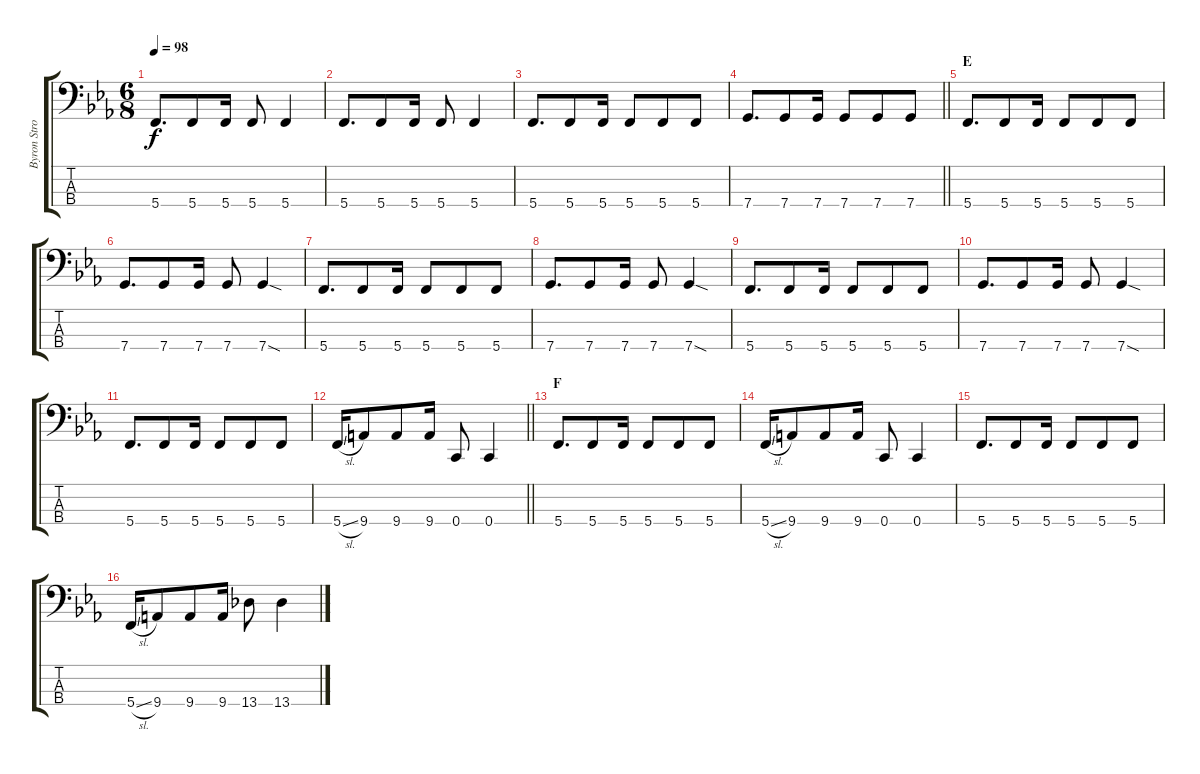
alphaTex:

\track ("Byron Stroud" "Byron Stro") {instrument electricbassfinger}
\staff {score tabs}
\tuning (G2 C2 G1 C1) {hide}
\ts (6 8)
\tempo 98
\clef f4
\ks eb
5.4.8{d dy f} 5.4.8 5.4.16 5.4.8 5.4.4 |
5.4.8{d} 5.4.8 5.4.16 5.4.8 5.4.4 |
5.4.8{d} 5.4.8 5.4.16 5.4.8 5.4.8 5.4.8 |
\barLineRight lightlight
7.4.8{d} 7.4.8 7.4.16 7.4.8 7.4.8 7.4.8 |
\section ("" "E")
5.4.8{d} 5.4.8 5.4.16 5.4.8 5.4.8 5.4.8 |
7.4.8{d} 7.4.8 7.4.16 7.4.8 7.4{sod}.4 |
5.4.8{d} 5.4.8 5.4.16 5.4.8 5.4.8 5.4.8 |
7.4.8{d} 7.4.8 7.4.16 7.4.8 7.4{sod}.4 |
5.4.8{d} 5.4.8 5.4.16 5.4.8 5.4.8 5.4.8 |
7.4.8{d} 7.4.8 7.4.16 7.4.8 7.4{sod}.4 |
5.4.8{d} 5.4.8 5.4.16 5.4.8 5.4.8 5.4.8 |
\barLineRight lightlight
5.4{sl}.16 9.4.8 9.4.8 9.4.16 0.4.8 0.4.4 |
\section ("" "F")
5.4.8{d} 5.4.8 5.4.16 5.4.8 5.4.8 5.4.8 |
5.4{sl}.16 9.4.8 9.4.8 9.4.16 0.4.8 0.4.4 |
5.4.8{d} 5.4.8 5.4.16 5.4.8 5.4.8 5.4.8 |
5.4{sl}.16 9.4.8 9.4.8 9.4.16 13.4.8 13.4.4
